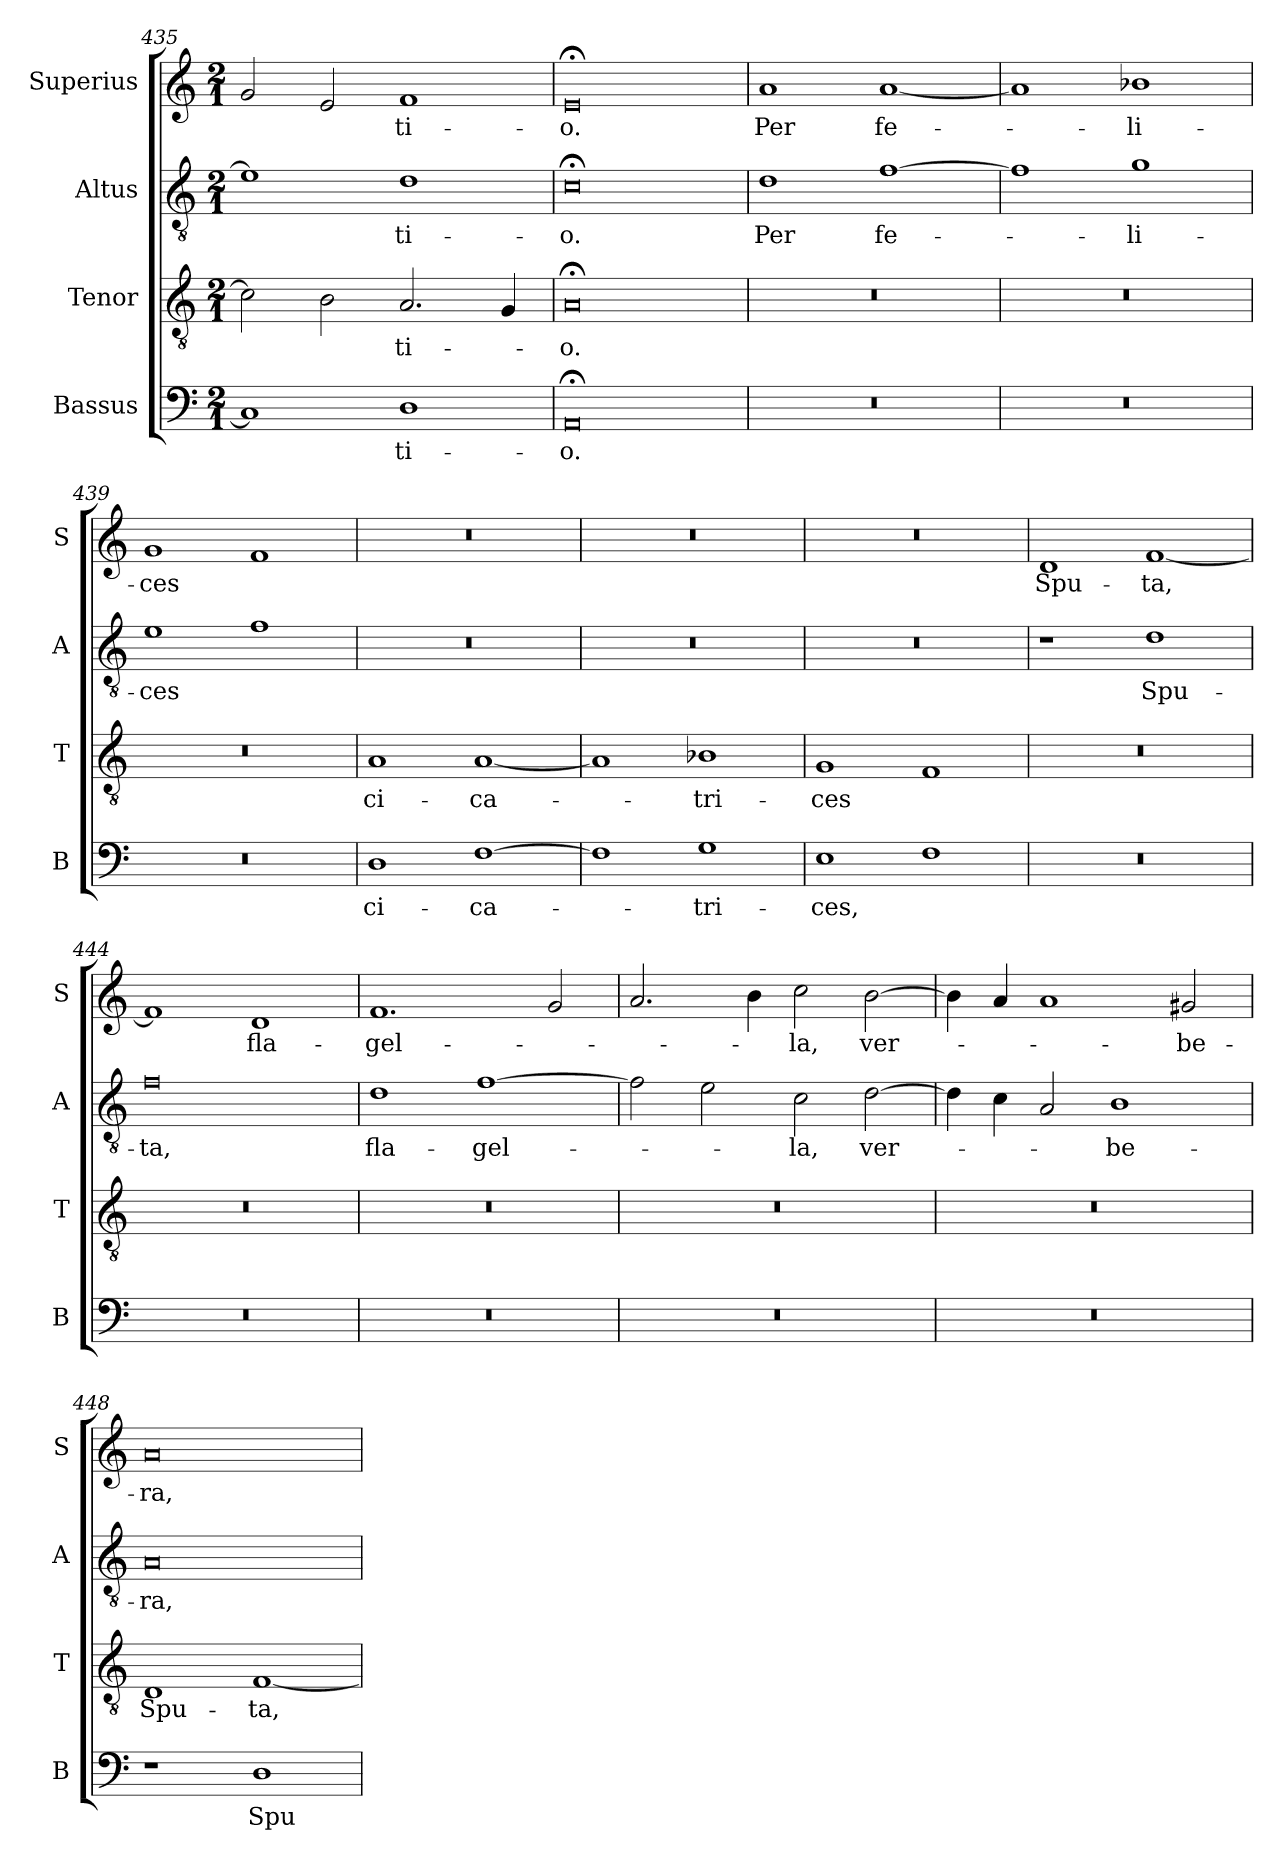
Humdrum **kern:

**kern	**text	**kern	**text	**kern	**text	**kern	**text
*part4	*part4	*part3	*part3	*part2	*part2	*part1	*part1
*staff4	*staff4	*staff3	*staff3	*staff2	*staff2	*staff1	*staff1
*I"Bassus	*	*I"Tenor	*	*I"Altus	*	*I"Superius	*
*I'B	*	*I'T	*	*I'A	*	*I'S	*
*clefF4	*	*clefGv2	*	*clefGv2	*	*clefG2	*
*k[]	*	*k[]	*	*k[]	*	*k[]	*
*M2/1	*	*M2/1	*	*M2/1	*	*M2/1	*
=435	=435	=435	=435	=435	=435	=435	=435
1C]	.	2c\]	.	1e]	.	2g/	.
.	.	2B\	.	.	.	2e/	.
1D	-ti-	2.A/	-ti-	1d	-ti-	1f	-ti-
.	.	4G/	.	.	.	.	.
=436	=436	=436	=436	=436	=436	=436	=436
0AA;<	-o.	0A;<	-o.	0c;<	-o.	0e;<	-o.
=437	=437	=437	=437	=437	=437	=437	=437
0r	.	0r	.	1d	Per	1a	Per
.	.	.	.	[1f	fe-	[1a	fe-
=438	=438	=438	=438	=438	=438	=438	=438
0r	.	0r	.	1f]	.	1a]	.
.	.	.	.	1g	-li-	1b-X	-li-
=439	=439	=439	=439	=439	=439	=439	=439
0r	.	0r	.	1e	-ces	1g	-ces
.	.	.	.	1f	.	1f	.
=440	=440	=440	=440	=440	=440	=440	=440
1D	ci-	1A	ci-	0r	.	0r	.
[1F	-ca-	[1A	-ca-	.	.	.	.
=441	=441	=441	=441	=441	=441	=441	=441
1F]	.	1A]	.	0r	.	0r	.
1G	-tri-	1B-X	-tri-	.	.	.	.
=442	=442	=442	=442	=442	=442	=442	=442
1E	-ces,	1G	-ces	0r	.	0r	.
1F	.	1F	.	.	.	.	.
=443	=443	=443	=443	=443	=443	=443	=443
0r	.	0r	.	1r	.	1d	Spu-
.	.	.	.	1d	Spu-	[1f	-ta,
=444	=444	=444	=444	=444	=444	=444	=444
0r	.	0r	.	0f	-ta,	1f]	.
.	.	.	.	.	.	1d	fla-
=445	=445	=445	=445	=445	=445	=445	=445
0r	.	0r	.	1d	fla-	1.f	-gel-
.	.	.	.	[1f	-gel-	.	.
.	.	.	.	.	.	2g/	.
=446	=446	=446	=446	=446	=446	=446	=446
0r	.	0r	.	2f\]	.	2.a/	.
.	.	.	.	2e\	.	.	.
.	.	.	.	.	.	4b\	.
.	.	.	.	2c\	-la,	2cc\	-la,
.	.	.	.	[2d\	ver-	[2b\	ver-
=447	=447	=447	=447	=447	=447	=447	=447
0r	.	0r	.	4d\]	.	4b\]	.
.	.	.	.	4c\	.	4a/	.
.	.	.	.	2A/	.	1a	.
.	.	.	.	1B	-be-	.	.
.	.	.	.	.	.	2g#X/	-be-
=448	=448	=448	=448	=448	=448	=448	=448
1r	.	1D	Spu-	0A	-ra,	0a	-ra,
1D	Spu-	[1F	-ta,	.	.	.	.
=	=	=	=	=	=	=	=
*-	*-	*-	*-	*-	*-	*-	*-
